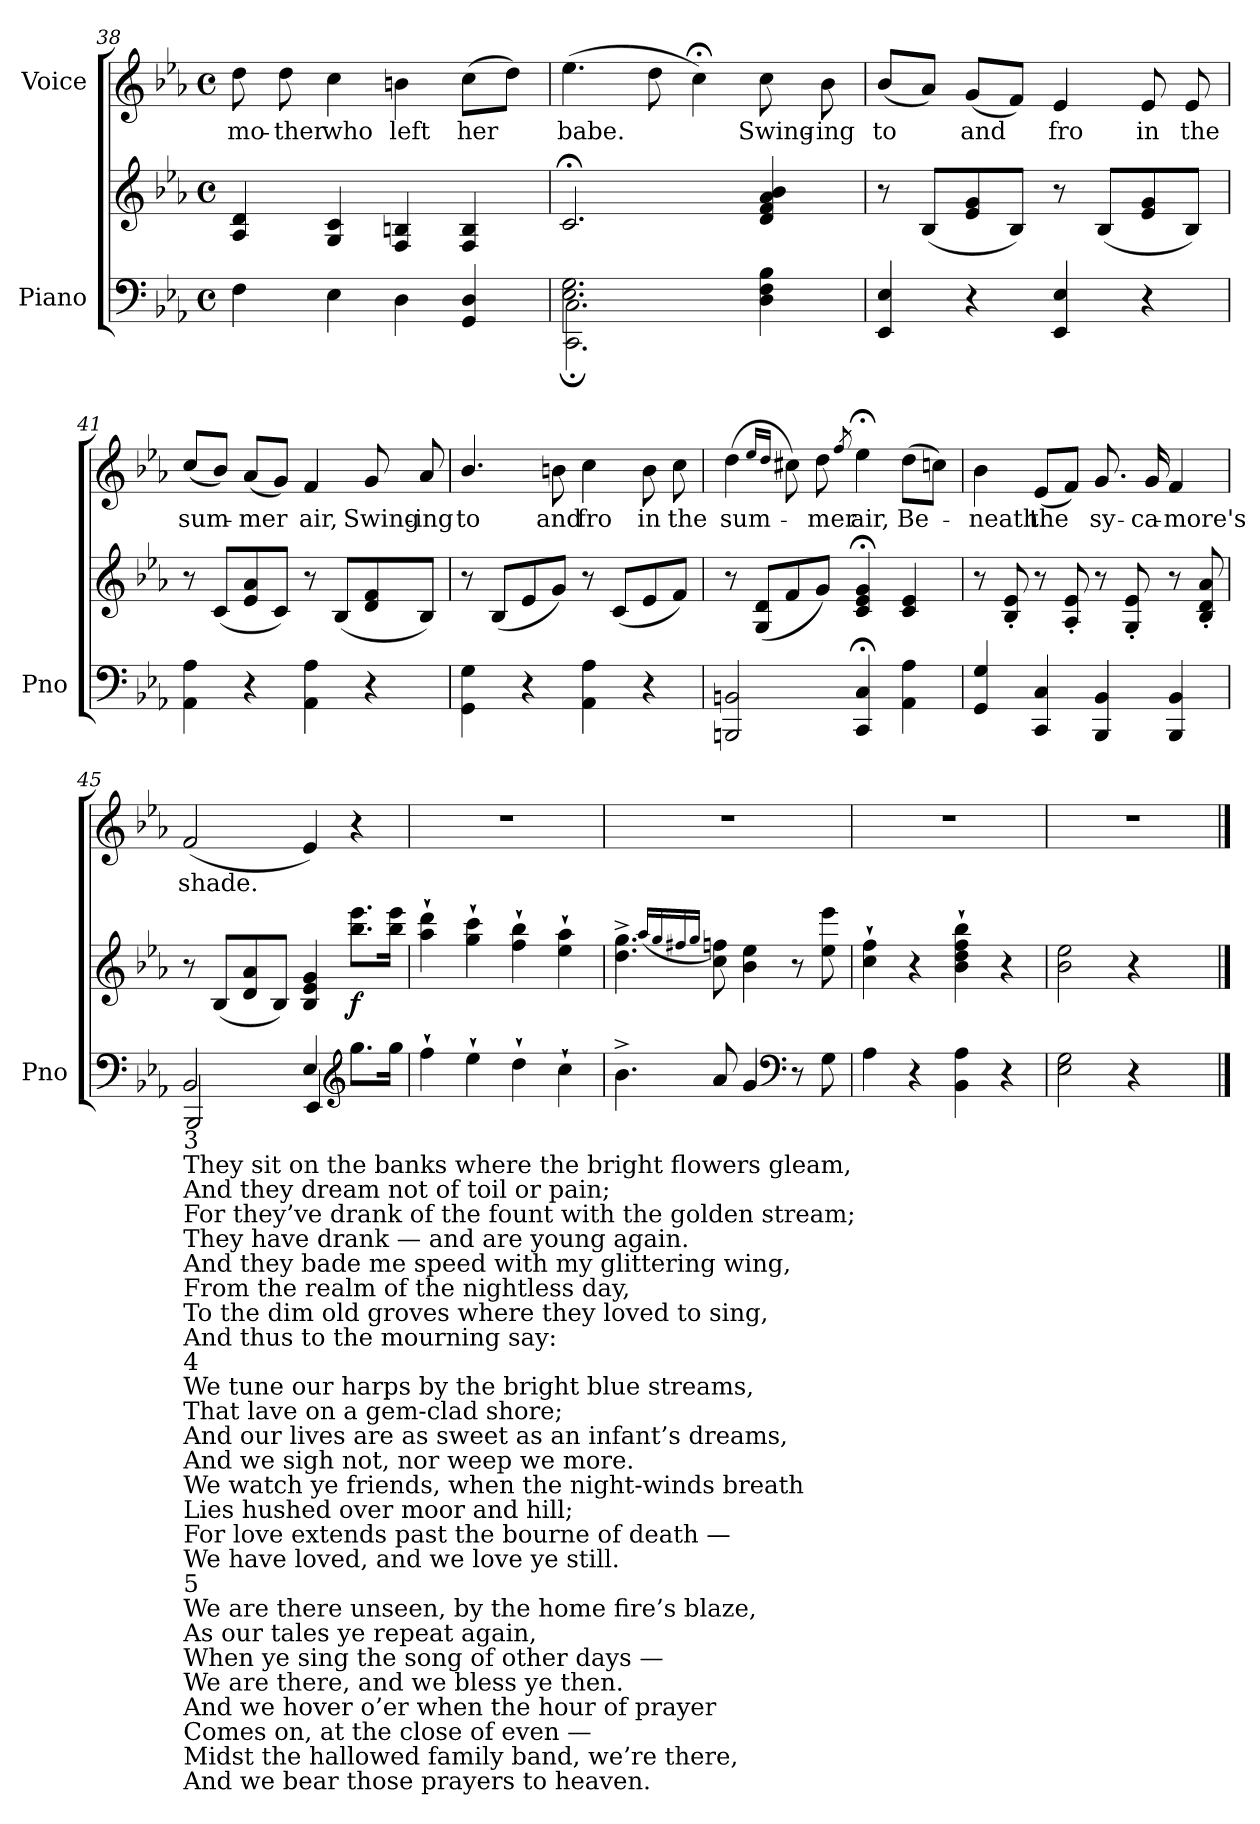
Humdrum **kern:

**kern	**kern	**dynam	**kern	**text
*part2	*part2	*part2	*part1	*part1
*staff3	*staff2	*staff2/3	*staff1	*staff1
*I"Piano	*	*	*I"Voice	*
*I'Pno	*	*	*	*
*clefF4	*clefG2	*	*clefG2	*
*k[b-e-a-]	*k[b-e-a-]	*	*k[b-e-a-]	*
*M4/4	*M4/4	*	*M4/4	*
*met(c)	*met(c)	*	*met(c)	*
=38	=38	=38	=38	=38
4F\	4A-/ 4d/	.	8dd\	mo-
.	.	.	8dd\	-ther
4E-\	4G/ 4c/	.	4cc\	who
4D\	4F/ 4Bn/	.	4bn\	left
4GG/ 4D/	4F/ 4B/	.	(8cc\L	her
.	.	.	8dd\J)	.
=39	=39	=39	=39	=39
*^	*	*	*	*
2.E-\ 2.G\	2.CC\; 2.C\;	2.c;</	.	(4.ee-\	babe.
.	.	.	.	8dd\	.
.	.	.	.	4cc;<\)	.
4ryy	4D\ 4F\ 4B-\	4d/ 4f/ 4a-/ 4b-/	.	8cc\	Swing-
.	.	.	.	8b-\	-ing
*v	*v	*	*	*	*
=40	=40	=40	=40	=40
4EE-/ 4E-/	8r	.	(8b-/L	to
.	(8B-/L	.	8a-/J)	.
4r	8e-/ 8g/	.	(8g/L	and
.	8B-/J)	.	8f/J)	.
4EE-/ 4E-/	8r	.	4e-/	fro
.	(8B-/L	.	.	.
4r	8e-/ 8g/	.	8e-/	in
.	8B-/J)	.	8e-/	the
=41	=41	=41	=41	=41
4AA-\ 4A-\	8r	.	(8cc/L	sum-
.	(8c/L	.	8b-/J)	.
4r	8e-/ 8a-/	.	(8a-/L	-mer
.	8c/J)	.	8g/J)	.
4AA-\ 4A-\	8r	.	4f/	air,
.	(8B-/L	.	.	.
4r	8d/ 8f/	.	8g/	Swing-
.	8B-/J)	.	8a-/	-ing
=42	=42	=42	=42	=42
4GG\ 4G\	8r	.	4.b-/	to
.	(8B-/L	.	.	.
4r	8e-/	.	.	.
.	8g/J)	.	8bn\	and
4AA-\ 4A-\	8r	.	4cc\	fro
.	(8c/L	.	.	.
4r	8e-/	.	8b\	in
.	8f/J)	.	8cc\	the
=43	=43	=43	=43	=43
2BBBn/ 2BBn/	8r	.	(4dd\	sum-
.	(8G/ 8d/L	.	.	.
.	.	.	16qee-/LL	.
.	.	.	16qdd/JJ	.
.	8f/	.	8cc#X\)	.
.	8g/J)	.	8dd\	-mer
.	.	.	8qff/	.
4CC/;< 4C/;<	4c/;< 4e-/;< 4g/;<	.	4ee-;<\	air,
4AA-\ 4A-\	4c/ 4e-/	.	(8dd\L	Be-
.	.	.	8ccn\J)	.
=44	=44	=44	=44	=44
4GG/ 4G/	8r	.	4b-\	-neath
.	8B-/' 8e-/'	.	.	.
4CC/ 4C/	8r	.	(8e-/L	the
.	8A-/' 8e-/'	.	8f/J)	.
4BBB-/ 4BB-/	8r	.	8.g/	sy-
.	8G/' 8e-/'	.	.	.
.	.	.	16g/	-ca-
4BBB-/ 4BB-/	8r	.	4f/	-more's
.	8B-/' 8d/' 8a-/'	.	.	.
=45	=45	=45	=45	=45
*^	*	*	*	*
!LO:TX:b:t=3	!	!	!	!	!
!LO:TX:b:t=They sit on the banks where the bright flowers gleam,	!	!	!	!	!
!LO:TX:b:t=And they dream not of toil or pain;	!	!	!	!	!
!LO:TX:b:t=For they’ve drank of the fount with the golden stream;	!	!	!	!	!
!LO:TX:b:t=They have drank — and are young again.	!	!	!	!	!
!LO:TX:b:t=And they bade me speed with my glittering wing,	!	!	!	!	!
!LO:TX:b:t=From the realm of the nightless day,	!	!	!	!	!
!LO:TX:b:t=To the dim old groves where they loved to sing,	!	!	!	!	!
!LO:TX:b:t=And thus to the mourning say&colon;	!	!	!	!	!
!LO:TX:b:t=4	!	!	!	!	!
!LO:TX:b:t=We tune our harps by the bright blue streams,	!	!	!	!	!
!LO:TX:b:t=That lave on a gem-clad shore;	!	!	!	!	!
!LO:TX:b:t=And our lives are as sweet as an infant’s dreams,	!	!	!	!	!
!LO:TX:b:t=And we sigh not, nor weep we more.	!	!	!	!	!
!LO:TX:b:t=We watch ye friends, when the night-winds breath	!	!	!	!	!
!LO:TX:b:t=Lies hushed over moor and hill;	!	!	!	!	!
!LO:TX:b:t=For love extends past the bourne of death —	!	!	!	!	!
!LO:TX:b:t=We have loved, and we love ye still.	!	!	!	!	!
!LO:TX:b:t=5	!	!	!	!	!
!LO:TX:b:t=We are there unseen, by the home fire’s blaze,	!	!	!	!	!
!LO:TX:b:t=As our tales ye repeat again,	!	!	!	!	!
!LO:TX:b:t=When ye sing the song of other days —	!	!	!	!	!
!LO:TX:b:t=We are there, and we bless ye then.	!	!	!	!	!
!LO:TX:b:t=And we hover o’er when the hour of prayer	!	!	!	!	!
!LO:TX:b:t=Comes on, at the close of even —	!	!	!	!	!
!LO:TX:b:t=Midst the hallowed family band, we’re there,	!	!	!	!	!
!LO:TX:b:t=And we bear those prayers to heaven.	!	!	!	!	!
2BB-/	2BBB-/	8r	.	(2f/	shade.
.	.	(8B-/L	.	.	.
.	.	8d/ 8a-/	.	.	.
.	.	8B-/J)	.	.	.
4E-/	4EE-/	4B-/ 4e-/ 4g/	.	4e-/)	.
*clefG2	*	*	*	*	*
!	!	!	!LO:DY:b	!	!
8.gg\L	4ryy	8.bb-\ 8.eee-\L	f	4r	.
16gg\Jk	.	16bb-\ 16eee-\Jk	.	.	.
*v	*v	*	*	*	*
=46	=46	=46	=46	=46
4ff`\	4aa-\` 4ddd\`	.	1r	.
4ee-`\	4gg\` 4ccc\`	.	.	.
4dd`\	4ff\` 4bb-\`	.	.	.
4cc`\	4ee-\` 4aa-\`	.	.	.
=47	=47	=47	=47	=47
4.b-^\	4.dd\^ 4.gg\^	.	1r	.
.	(16qaa-/LL	.	.	.
.	16qgg/	.	.	.
.	16qff#X/	.	.	.
.	16qgg/JJ	.	.	.
8a-/	8cc\ 8ffn\)	.	.	.
4g/	4b-\ 4ee-\	.	.	.
*clefF4	*	*	*	*
8r	8r	.	.	.
8G\	8ee-\ 8eee-\	.	.	.
=48	=48	=48	=48	=48
4A-\	4cc\` 4ff\`	.	1r	.
4r	4r	.	.	.
4BB-\ 4A-\	4b-\` 4dd\` 4ff\` 4bb-\`	.	.	.
4r	4r	.	.	.
=49	=49	=49	=49	=49
2E-\ 2G\	2b-\ 2ee-\	.	1r	.
4r	4r	.	.	.
4ryy	4ryy	.	.	.
==	==	==	==	==
*-	*-	*-	*-	*-
